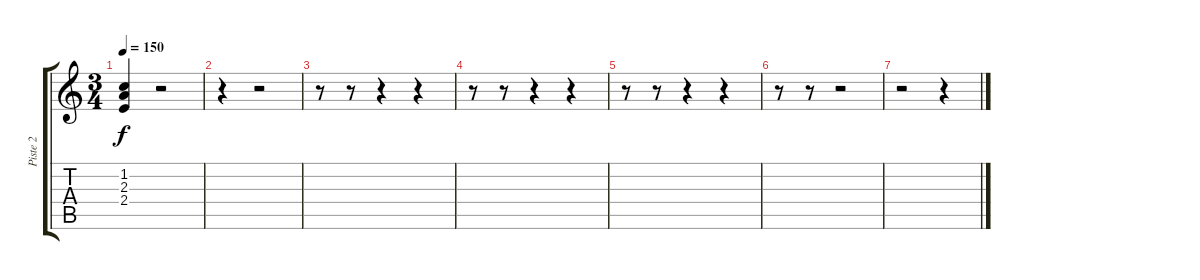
\track ("Piste 2" "Piste 2") {instrument acousticguitarsteel}
\staff {score tabs}
\tuning (E4 B3 G3 D3 A2 E2) {hide}
\ts (3 4)
\tempo 150
\clef g2
\ks c
(1.2 2.3 2.4).4{dy f} r.2 |
r.4 r.2 |
r.8 r.8 r.4 r.4 |
r.8 r.8 r.4 r.4 |
r.8 r.8 r.4 r.4 |
r.8 r.8 r.2 |
r.2 r.4
